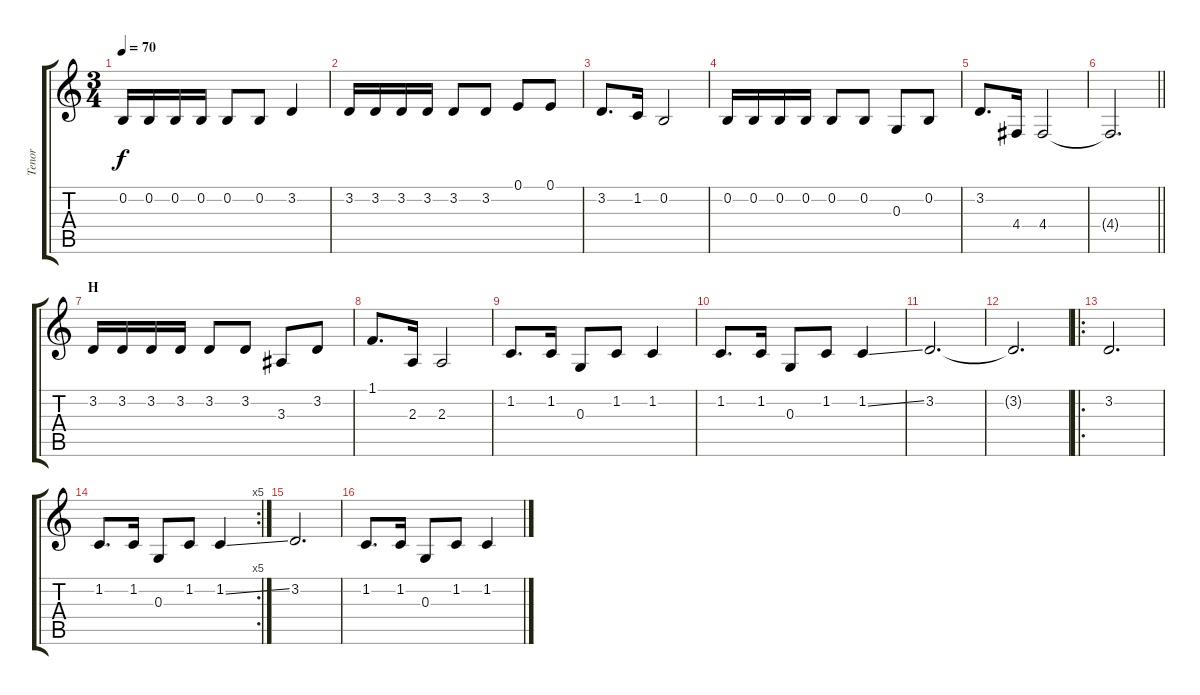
\track ("Tenor" "Tenor") {instrument voiceoohs}
\staff {score tabs}
\tuning (E4 B3 G3 D3 A2 E2) {hide}
\ts (3 4)
\tempo 70
\clef g2
\ks c
0.2.16{dy f} 0.2.16 0.2.16 0.2.16 0.2.8 0.2.8 3.2.4 |
3.2.16 3.2.16 3.2.16 3.2.16 3.2.8 3.2.8 0.1.8 0.1.8 |
3.2.8{d} 1.2.16 0.2.2 |
0.2.16 0.2.16 0.2.16 0.2.16 0.2.8 0.2.8 0.3.8 0.2.8 |
3.2.8{d} 4.4.16 4.4.2 |
\barLineRight lightlight
4.4{t}.2{d} |
\section ("" "H")
3.2.16 3.2.16 3.2.16 3.2.16 3.2.8 3.2.8 3.3.8 3.2.8 |
1.1.8{d} 2.3.16 2.3.2 |
1.2.8{d} 1.2.16 0.3.8 1.2.8 1.2.4 |
1.2.8{d} 1.2.16 0.3.8 1.2.8 1.2{ss}.4 |
3.2.2{d} |
3.2{t}.2{d} |
\ro
3.2.2{d} |
\rc 5
1.2.8{d} 1.2.16 0.3.8 1.2.8 1.2{ss}.4 |
3.2.2{d} |
1.2.8{d} 1.2.16 0.3.8 1.2.8 1.2{ss}.4
